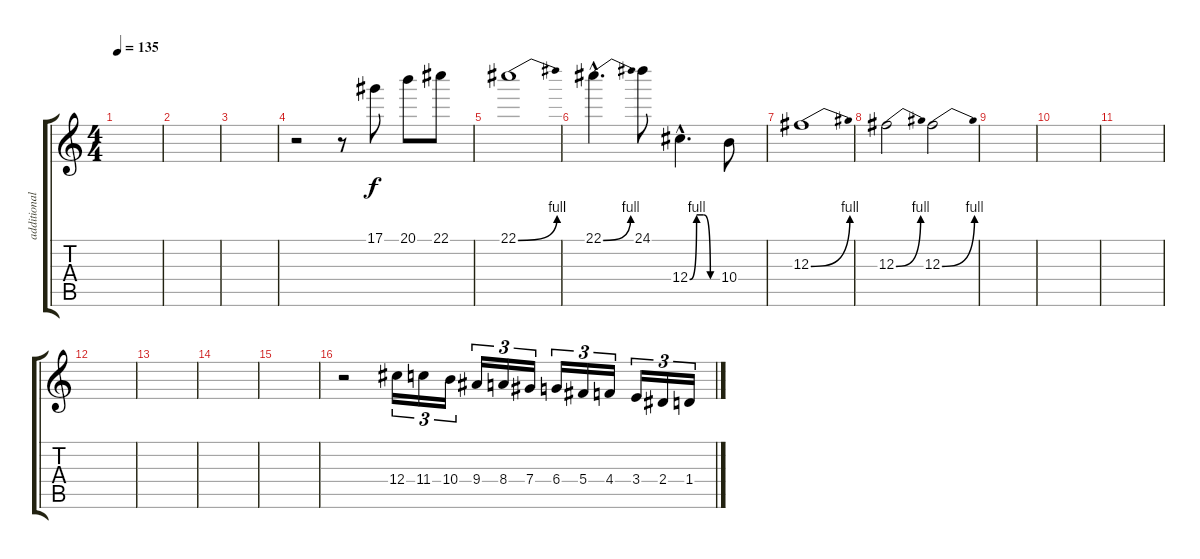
\track ("additional guitars" "additional") {instrument overdrivenguitar}
\staff {score tabs}
\tuning (Eb4 Bb3 Gb3 Db3 Ab2 Eb2) {hide}
\ts (4 4)
\tempo 135
\clef g2
\ks c
|
|
|
r.2 r.8 17.1.8 20.1.8 22.1.8 |
22.1{be (bend 0 0 60 4)}.1 |
22.1{be (bend 0 0 60 4) hac}.4{d} 24.1.8 12.4{be (custom 0 0 15 4 30 4 45 0 60 0) hac}.4{d} 10.4.8 |
12.3{be (bend 0 0 60 4)}.1 |
12.3{be (bend 0 0 60 4)}.2 12.3{be (bend 0 0 60 4)}.2 |
|
|
|
|
|
|
|
r.2{instrument guitarfretnoise} 12.4.16{tu (3 2)} 11.4.16{tu (3 2)} 10.4.16{tu (3 2)} 9.4.16{tu (3 2)} 8.4.16{tu (3 2)} 7.4.16{tu (3 2)} 6.4.16{tu (3 2)} 5.4.16{tu (3 2)} 4.4.16{tu (3 2)} 3.4.16{tu (3 2)} 2.4.16{tu (3 2)} 1.4.16{tu (3 2)}
